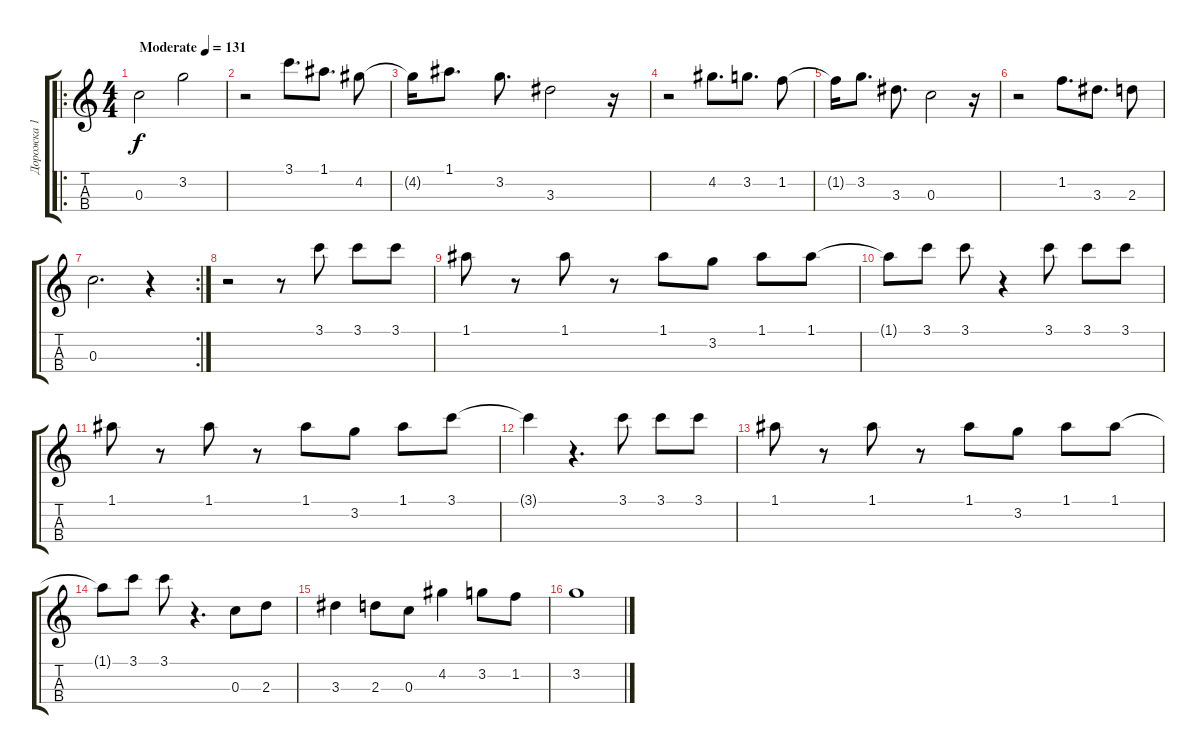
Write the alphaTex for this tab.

\track ("Дорожка 1" "Дорожка 1") {instrument acousticguitarsteel}
\staff {score tabs}
\tuning (A4 E4 C4 G3) {hide}
\ro
\ts (4 4)
\tempo (131 "Moderate")
\clef g2
\ks c
0.3.2{dy f instrument acousticguitarsteel} 3.2.2 |
r.2 3.1.8{d} 1.1.8{d} 4.2.8 |
4.2{t}.16 1.1.8{d} 3.2.8{d} 3.3.2 r.16 |
r.2 4.2.8{d} 3.2.8{d} 1.2.8 |
1.2{t}.16 3.2.8{d} 3.3.8{d} 0.3.2 r.16 |
r.2 1.2.8{d} 3.3.8{d} 2.3.8 |
\rc 2
0.3.2{d} r.4 |
r.2 r.8 3.1.8 3.1.8 3.1.8 |
1.1.8 r.8 1.1.8 r.8 1.1.8 3.2.8 1.1.8 1.1.8 |
1.1{t}.8 3.1.8 3.1.8 r.4 3.1.8 3.1.8 3.1.8 |
1.1.8 r.8 1.1.8 r.8 1.1.8 3.2.8 1.1.8 3.1.8 |
3.1{t}.4 r.4{d} 3.1.8 3.1.8 3.1.8 |
1.1.8 r.8 1.1.8 r.8 1.1.8 3.2.8 1.1.8 1.1.8 |
1.1{t}.8 3.1.8 3.1.8 r.4{d} 0.3.8 2.3.8 |
3.3.4 2.3.8 0.3.8 4.2.4 3.2.8 1.2.8 |
3.2.1
